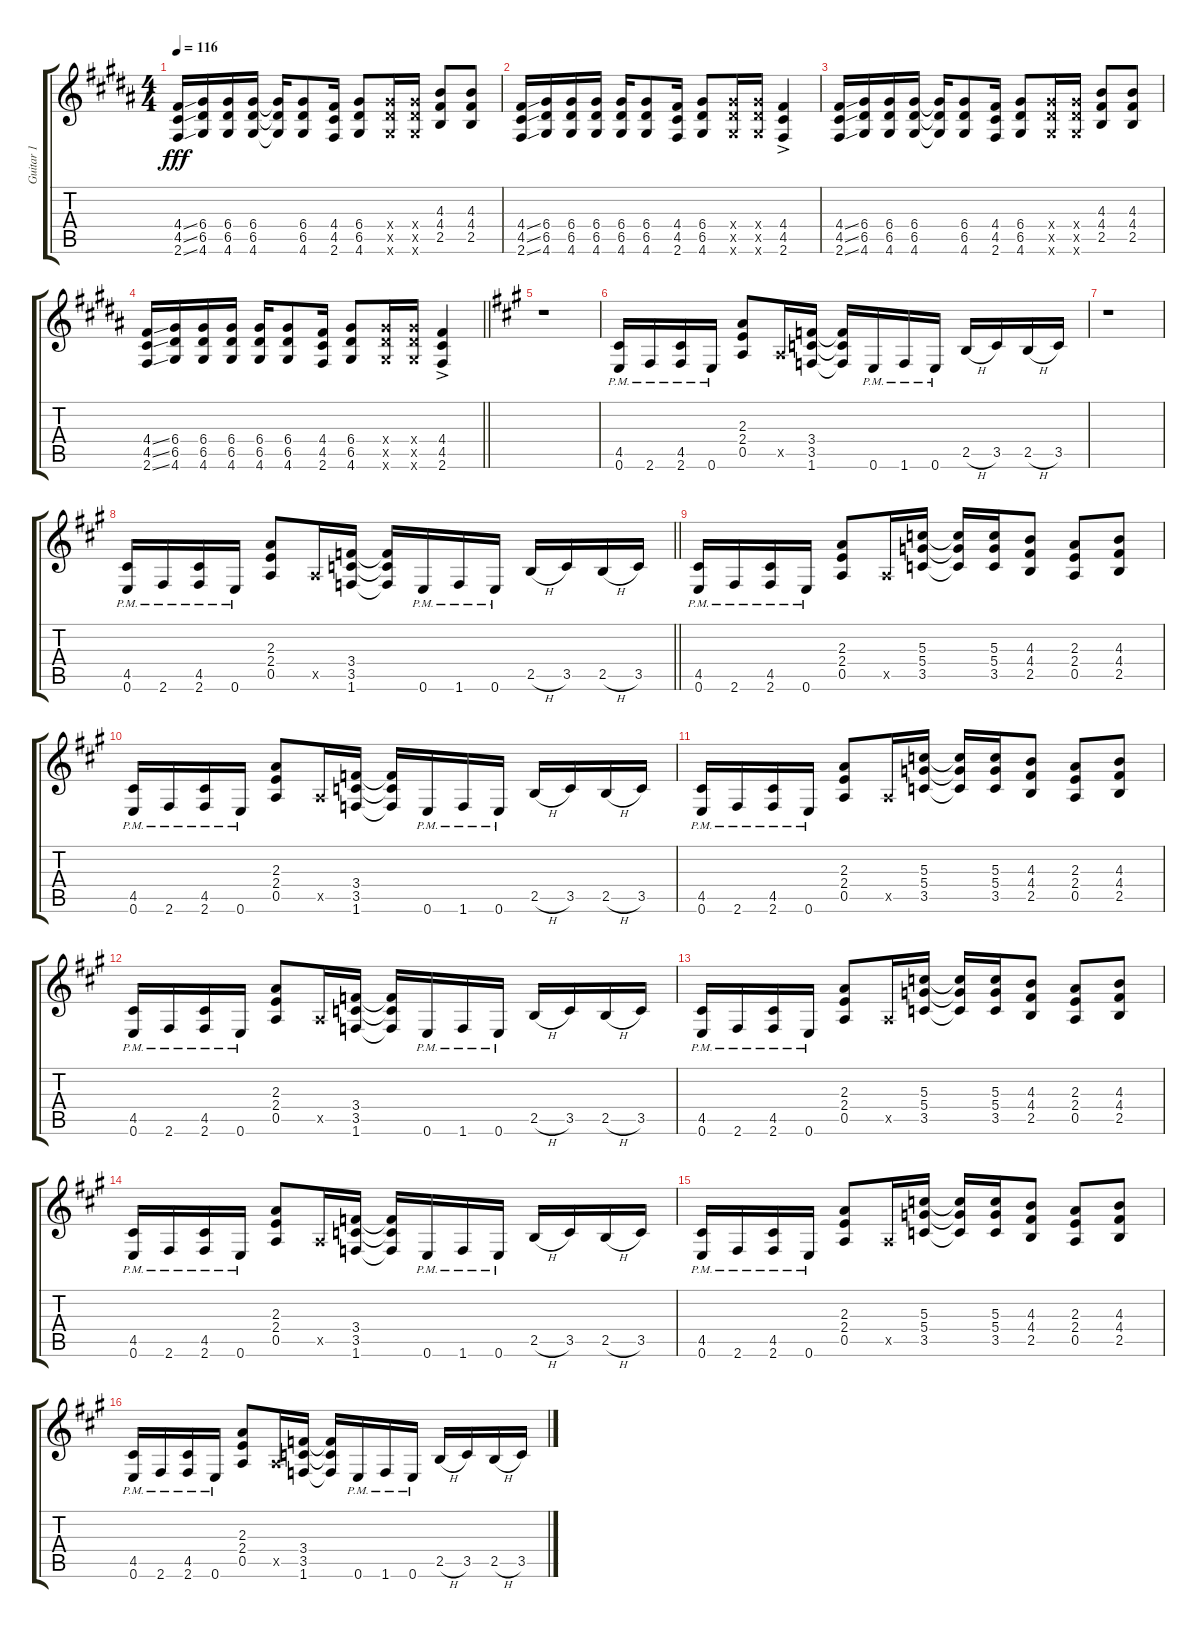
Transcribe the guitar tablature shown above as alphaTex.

\track ("Guitar 1" "Guitar 1") {instrument distortionguitar}
\staff {score tabs}
\tuning (E4 B3 G3 D3 A2 E2) {hide}
\ts (4 4)
\tempo 116
\clef g2
\ks b
(4.4{ss} 4.5{ss} 2.6{ss}).16{dy fff} (6.4 6.5 4.6).16 (6.4 6.5 4.6).16 (6.4 6.5 4.6).16 (6.4{t} 6.5{t} 4.6{t}).16 (6.4 6.5 4.6).8 (4.4 4.5 2.6).16 (6.4 6.5 4.6).8 (6.4{x} 6.5{x} 4.6{x}).16 (6.4{x} 6.5{x} 4.6{x}).16 (4.3 4.4 2.5).8 (4.3 4.4 2.5).8 |
\ks g#minor
(4.4{ss} 4.5{ss} 2.6{ss}).16 (6.4 6.5 4.6).16 (6.4 6.5 4.6).16 (6.4 6.5 4.6).16 (6.4 6.5 4.6).16 (6.4 6.5 4.6).8 (4.4 4.5 2.6).16 (6.4 6.5 4.6).8 (6.4{x} 6.5{x} 4.6{x}).16 (6.4{x} 6.5{x} 4.6{x}).16 (4.4{ac} 4.5{ac} 2.6{ac}).4 |
\ks b
(4.4{ss} 4.5{ss} 2.6{ss}).16 (6.4 6.5 4.6).16 (6.4 6.5 4.6).16 (6.4 6.5 4.6).16 (6.4{t} 6.5{t} 4.6{t}).16 (6.4 6.5 4.6).8 (4.4 4.5 2.6).16 (6.4 6.5 4.6).8 (6.4{x} 6.5{x} 4.6{x}).16 (6.4{x} 6.5{x} 4.6{x}).16 (4.3 4.4 2.5).8 (4.3 4.4 2.5).8 |
\barLineRight lightlight
\ks g#minor
(4.4{ss} 4.5{ss} 2.6{ss}).16 (6.4 6.5 4.6).16 (6.4 6.5 4.6).16 (6.4 6.5 4.6).16 (6.4 6.5 4.6).16 (6.4 6.5 4.6).8 (4.4 4.5 2.6).16 (6.4 6.5 4.6).8 (6.4{x} 6.5{x} 4.6{x}).16 (6.4{x} 6.5{x} 4.6{x}).16 (4.4{ac} 4.5{ac} 2.6{ac}).4 |
\ks a
r.1 |
(4.5{pm} 0.6{pm}).16 2.6{pm}.16 (4.5{pm} 2.6{pm}).16 0.6{pm}.16 (2.3 2.4 0.5).8 0.5{x}.16 (3.4 3.5 1.6).16 (3.4{t} 3.5{t} 1.6{t}).16 0.6{pm}.16 1.6{pm}.16 0.6{pm}.16 2.5{h}.16 3.5.16 2.5{h}.16 3.5.16 |
r.1 |
\barLineRight lightlight
(4.5{pm} 0.6{pm}).16 2.6{pm}.16 (4.5{pm} 2.6{pm}).16 0.6{pm}.16 (2.3 2.4 0.5).8 0.5{x}.16 (3.4 3.5 1.6).16 (3.4{t} 3.5{t} 1.6{t}).16 0.6{pm}.16 1.6{pm}.16 0.6{pm}.16 2.5{h}.16 3.5.16 2.5{h}.16 3.5.16 |
(4.5{pm} 0.6{pm}).16 2.6{pm}.16 (4.5{pm} 2.6{pm}).16 0.6{pm}.16 (2.3 2.4 0.5).8 0.5{x}.16 (5.3 5.4 3.5).16 (5.3{t} 5.4{t} 3.5{t}).16 (5.3 5.4 3.5).16 (4.3 4.4 2.5).8 (2.3 2.4 0.5).8 (4.3 4.4 2.5).8 |
(4.5{pm} 0.6{pm}).16 2.6{pm}.16 (4.5{pm} 2.6{pm}).16 0.6{pm}.16 (2.3 2.4 0.5).8 0.5{x}.16 (3.4 3.5 1.6).16 (3.4{t} 3.5{t} 1.6{t}).16 0.6{pm}.16 1.6{pm}.16 0.6{pm}.16 2.5{h}.16 3.5.16 2.5{h}.16 3.5.16 |
(4.5{pm} 0.6{pm}).16 2.6{pm}.16 (4.5{pm} 2.6{pm}).16 0.6{pm}.16 (2.3 2.4 0.5).8 0.5{x}.16 (5.3 5.4 3.5).16 (5.3{t} 5.4{t} 3.5{t}).16 (5.3 5.4 3.5).16 (4.3 4.4 2.5).8 (2.3 2.4 0.5).8 (4.3 4.4 2.5).8 |
(4.5{pm} 0.6{pm}).16 2.6{pm}.16 (4.5{pm} 2.6{pm}).16 0.6{pm}.16 (2.3 2.4 0.5).8 0.5{x}.16 (3.4 3.5 1.6).16 (3.4{t} 3.5{t} 1.6{t}).16 0.6{pm}.16 1.6{pm}.16 0.6{pm}.16 2.5{h}.16 3.5.16 2.5{h}.16 3.5.16 |
(4.5{pm} 0.6{pm}).16 2.6{pm}.16 (4.5{pm} 2.6{pm}).16 0.6{pm}.16 (2.3 2.4 0.5).8 0.5{x}.16 (5.3 5.4 3.5).16 (5.3{t} 5.4{t} 3.5{t}).16 (5.3 5.4 3.5).16 (4.3 4.4 2.5).8 (2.3 2.4 0.5).8 (4.3 4.4 2.5).8 |
(4.5{pm} 0.6{pm}).16 2.6{pm}.16 (4.5{pm} 2.6{pm}).16 0.6{pm}.16 (2.3 2.4 0.5).8 0.5{x}.16 (3.4 3.5 1.6).16 (3.4{t} 3.5{t} 1.6{t}).16 0.6{pm}.16 1.6{pm}.16 0.6{pm}.16 2.5{h}.16 3.5.16 2.5{h}.16 3.5.16 |
(4.5{pm} 0.6{pm}).16 2.6{pm}.16 (4.5{pm} 2.6{pm}).16 0.6{pm}.16 (2.3 2.4 0.5).8 0.5{x}.16 (5.3 5.4 3.5).16 (5.3{t} 5.4{t} 3.5{t}).16 (5.3 5.4 3.5).16 (4.3 4.4 2.5).8 (2.3 2.4 0.5).8 (4.3 4.4 2.5).8 |
(4.5{pm} 0.6{pm}).16 2.6{pm}.16 (4.5{pm} 2.6{pm}).16 0.6{pm}.16 (2.3 2.4 0.5).8 0.5{x}.16 (3.4 3.5 1.6).16 (3.4{t} 3.5{t} 1.6{t}).16 0.6{pm}.16 1.6{pm}.16 0.6{pm}.16 2.5{h}.16 3.5.16 2.5{h}.16 3.5.16
